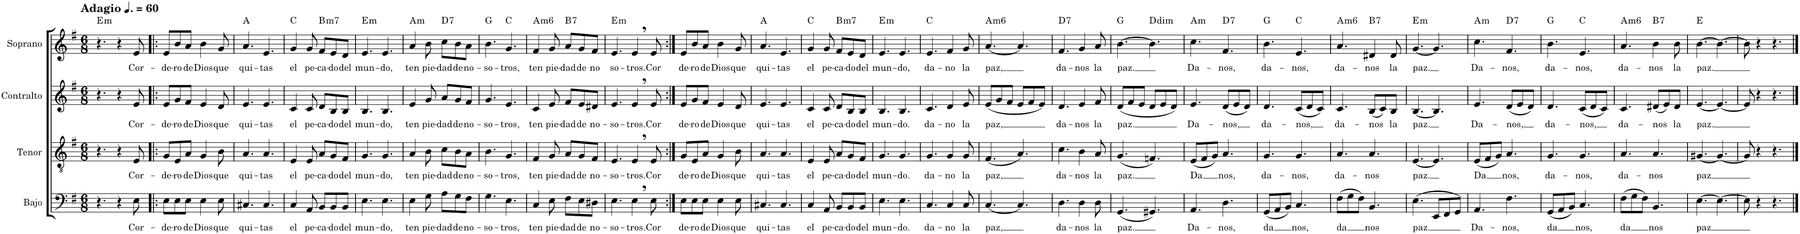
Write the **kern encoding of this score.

**kern	**text	**kern	**text	**kern	**text	**kern	**text	**harte
*part4	*part4	*part3	*part3	*part2	*part2	*part1	*part1	*part1
*staff4	*staff4	*staff3	*staff3	*staff2	*staff2	*staff1	*staff1	*
*I"Bajo	*	*I"Tenor	*	*I"Contralto	*	*I"Soprano	*	*
*I'B.	*	*I'T.	*	*I'C.	*	*I'S.	*	*
*clefF4	*	*clefGv2	*	*clefG2	*	*clefG2	*	*
*k[f#]	*	*k[f#]	*	*k[f#]	*	*k[f#]	*	*
*M6/8	*	*M6/8	*	*M6/8	*	*M6/8	*	*
*MM90	*	*MM90	*	*MM90	*	*MM90	*	*
=1	=1	=1	=1	=1	=1	=1	=1	=1
!	!	!	!	!	!	!LO:TX:a:B:t=Adagio	!	!LO:H:kt=m
4.r	.	4.r	.	4.r	.	4.r	.	E:min
4r	.	4r	.	4r	.	4r	.	.
!	!LO:LY:b	!	!LO:LY:b	!	!LO:LY:b	!	!LO:LY:b	!
8E\	Cor-	8E/	Cor-	8e/	Cor-	8e/	Cor-	.
=2!|:	=2!|:	=2!|:	=2!|:	=2!|:	=2!|:	=2!|:	=2!|:	=2!|:
!	!LO:LY:b	!	!LO:LY:b	!	!LO:LY:b	!	!LO:LY:b	!
8E\L	-de-	8G/L	-de-	8e/L	-de-	8e/L	-de-	.
!	!LO:LY:b	!	!LO:LY:b	!	!LO:LY:b	!	!LO:LY:b	!
8E\	-ro	8E/	-ro	8g/	-ro	8b/	-ro	.
!	!LO:LY:b	!	!LO:LY:b	!	!LO:LY:b	!	!LO:LY:b	!
8E\J	de	8A/J	de	8f#/J	de	8a/J	de	.
!	!LO:LY:b	!	!LO:LY:b	!	!LO:LY:b	!	!LO:LY:b	!
4E\	Dios	4G/	Dios	4e/	Dios	4b\	Dios	.
!	!LO:LY:b	!	!LO:LY:b	!	!LO:LY:b	!	!LO:LY:b	!
8E\	que	8B\	que	8d/	que	8g/	que	.
=3	=3	=3	=3	=3	=3	=3	=3	=3
!	!LO:LY:b	!	!LO:LY:b	!	!LO:LY:b	!	!LO:LY:b	!
4.C#X/	qui-	4.A/	qui-	4.e/	qui-	4.a/	qui-	A:maj
!	!LO:LY:b	!	!LO:LY:b	!	!LO:LY:b	!	!LO:LY:b	!
4.C#/	-tas	4.A/	-tas	4.e/	-tas	4.e/	-tas	.
=4	=4	=4	=4	=4	=4	=4	=4	=4
!	!LO:LY:b	!	!LO:LY:b	!	!LO:LY:b	!	!LO:LY:b	!
4C/	el	4E/	el	4c/	el	4g/	el	C:maj
!	!LO:LY:b	!	!LO:LY:b	!	!LO:LY:b	!	!LO:LY:b	!
8AA/	pe-	8E/	pe-	8c/	pe-	8g/	pe-	.
!	!LO:LY:b	!	!LO:LY:b	!	!LO:LY:b	!	!LO:LY:b	!LO:H:kt=m7
8BB/L	-ca-	8A/L	-ca-	8d/L	-ca-	8f#/L	-ca-	B:min7
!	!LO:LY:b	!	!LO:LY:b	!	!LO:LY:b	!	!LO:LY:b	!
8BB/	-do	8G/	-do	8B/	-do	8e/	-do	.
!	!LO:LY:b	!	!LO:LY:b	!	!LO:LY:b	!	!LO:LY:b	!
8BB/J	del	8F#/J	del	8B/J	del	8d/J	del	.
=5	=5	=5	=5	=5	=5	=5	=5	=5
!	!LO:LY:b	!	!LO:LY:b	!	!LO:LY:b	!	!LO:LY:b	!LO:H:kt=m
4.E\	mun-	4.G/	mun-	4.B/	mun-	4.e/	mun-	E:min
!	!LO:LY:b	!	!LO:LY:b	!	!LO:LY:b	!	!LO:LY:b	!
4.E\	-do,	4.G/	-do,	4.B/	-do,	4.e/	-do,	.
=6	=6	=6	=6	=6	=6	=6	=6	=6
!	!LO:LY:b	!	!LO:LY:b	!	!LO:LY:b	!	!LO:LY:b	!LO:H:kt=m
4E\	ten	4A/	ten	4e/	ten	4a/	ten	A:min
!	!LO:LY:b	!	!LO:LY:b	!	!LO:LY:b	!	!LO:LY:b	!
8G\	pie-	8B\	pie-	8g/	pie-	8b\	pie-	.
!	!LO:LY:b	!	!LO:LY:b	!	!LO:LY:b	!	!LO:LY:b	!LO:H:kt=7
8A\L	-dad	8c\L	-dad	8a/L	-dad	8cc\L	-dad	D:7
!	!LO:LY:b	!	!LO:LY:b	!	!LO:LY:b	!	!LO:LY:b	!
8G\	de	8B\	de	8g/	de	8b\	de	.
!	!LO:LY:b	!	!LO:LY:b	!	!LO:LY:b	!	!LO:LY:b	!
8F#\J	no-	8A\J	no-	8f#/J	no-	8a\J	no-	.
=7	=7	=7	=7	=7	=7	=7	=7	=7
!	!LO:LY:b	!	!LO:LY:b	!	!LO:LY:b	!	!LO:LY:b	!
4.G\	-so-	4.B\	-so-	4.g/	-so-	4.b\	-so-	G:maj
!	!LO:LY:b	!	!LO:LY:b	!	!LO:LY:b	!	!LO:LY:b	!
4.E\	-tros,	4.G/	-tros,	4.e/	-tros,	4.g/	-tros,	C:maj
=8	=8	=8	=8	=8	=8	=8	=8	=8
!	!LO:LY:b	!	!LO:LY:b	!	!LO:LY:b	!	!LO:LY:b	!LO:H:kt=m6
4C/	ten	4F#/	ten	4c/	ten	4f#/	ten	A:min6
!	!LO:LY:b	!	!LO:LY:b	!	!LO:LY:b	!	!LO:LY:b	!
8E\	pie-	8G/	pie-	8e/	pie-	8g/	pie-	.
!	!LO:LY:b	!	!LO:LY:b	!	!LO:LY:b	!	!LO:LY:b	!LO:H:kt=7
8F#\L	-dad	8A/L	-dad	8f#/L	-dad	8a/L	-dad	B:7
!	!LO:LY:b	!	!LO:LY:b	!	!LO:LY:b	!	!LO:LY:b	!
8E\	de	8G/	de	8e/	de	8g/	de	.
!	!LO:LY:b	!	!LO:LY:b	!	!LO:LY:b	!	!LO:LY:b	!
8D#X\J	no-	8F#/J	no-	8d#X/J	no-	8f#/J	no	.
=9	=9	=9	=9	=9	=9	=9	=9	=9
!	!LO:LY:b	!	!LO:LY:b	!	!LO:LY:b	!	!LO:LY:b	!LO:H:kt=m
4.E\	-so-	4.E/	-so-	4.e/	-so-	4.e/	-so-	E:min
!	!LO:LY:b	!	!LO:LY:b	!	!LO:LY:b	!	!LO:LY:b	!
4E,\	-tros.	4E,/	-tros.	4e,/	-tros.	4e,/	-tros.	.
!	!LO:LY:b	!	!LO:LY:b	!	!LO:LY:b	!	!LO:LY:b	!
8E\	Cor	8E/	Cor	8e/	Cor	8e/	Cor	.
=10:|!	=10:|!	=10:|!	=10:|!	=10:|!	=10:|!	=10:|!	=10:|!	=10:|!
!	!LO:LY:b	!	!LO:LY:b	!	!LO:LY:b	!	!LO:LY:b	!
8E\L	-de-	8G/L	-de-	8e/L	-de-	8e/L	-de-	.
!	!LO:LY:b	!	!LO:LY:b	!	!LO:LY:b	!	!LO:LY:b	!
8E\	-ro	8E/	-ro	8g/	-ro	8b/	-ro	.
!	!LO:LY:b	!	!LO:LY:b	!	!LO:LY:b	!	!LO:LY:b	!
8E\J	de	8A/J	de	8f#/J	de	8a/J	de	.
!	!LO:LY:b	!	!LO:LY:b	!	!LO:LY:b	!	!LO:LY:b	!
4E\	Dios	4G/	Dios	4e/	Dios	4b\	Dios	.
!	!LO:LY:b	!	!LO:LY:b	!	!LO:LY:b	!	!LO:LY:b	!
8E\	que	8B\	que	8d/	que	8g/	que	.
=11	=11	=11	=11	=11	=11	=11	=11	=11
!	!LO:LY:b	!	!LO:LY:b	!	!LO:LY:b	!	!LO:LY:b	!
4.C#X/	qui-	4.A/	qui-	4.e/	qui-	4.a/	qui-	A:maj
!	!LO:LY:b	!	!LO:LY:b	!	!LO:LY:b	!	!LO:LY:b	!
4.C#/	-tas	4.A/	-tas	4.e/	-tas	4.e/	-tas	.
=12	=12	=12	=12	=12	=12	=12	=12	=12
!	!LO:LY:b	!	!LO:LY:b	!	!LO:LY:b	!	!LO:LY:b	!
4C/	el	4E/	el	4c/	el	4g/	el	C:maj
!	!LO:LY:b	!	!LO:LY:b	!	!LO:LY:b	!	!LO:LY:b	!
8AA/	pe-	8E/	pe-	8c/	pe-	8g/	pe-	.
!	!LO:LY:b	!	!LO:LY:b	!	!LO:LY:b	!	!LO:LY:b	!LO:H:kt=m7
8BB/L	-ca-	8A/L	-ca-	8d/L	-ca-	8f#/L	-ca-	B:min7
!	!LO:LY:b	!	!LO:LY:b	!	!LO:LY:b	!	!LO:LY:b	!
8BB/	-do	8G/	-do	8B/	-do	8e/	-do	.
!	!LO:LY:b	!	!LO:LY:b	!	!LO:LY:b	!	!LO:LY:b	!
8BB/J	del	8F#/J	del	8B/J	del	8d/J	del	.
=13	=13	=13	=13	=13	=13	=13	=13	=13
!	!LO:LY:b	!	!LO:LY:b	!	!LO:LY:b	!	!LO:LY:b	!LO:H:kt=m
4.E\	mun-	4.G/	mun-	4.B/	mun-	4.e/	mun-	E:min
!	!LO:LY:b	!	!LO:LY:b	!	!LO:LY:b	!	!LO:LY:b	!
4.E\	-do.	4.G/	-do.	4.B/	-do.	4.e/	-do,	.
=14	=14	=14	=14	=14	=14	=14	=14	=14
!	!LO:LY:b	!	!LO:LY:b	!	!LO:LY:b	!	!LO:LY:b	!
4.C/	da-	4.G/	da-	4.c/	da-	4.e/	da-	C:maj
!	!LO:LY:b	!	!LO:LY:b	!	!LO:LY:b	!	!LO:LY:b	!
4C/	-no	4G/	-no	4d/	-no	4f#/	-no	.
!	!LO:LY:b	!	!LO:LY:b	!	!LO:LY:b	!	!LO:LY:b	!
8C/	la	8G/	la	8e/	la	8g/	la	.
=15	=15	=15	=15	=15	=15	=15	=15	=15
!	!LO:LY:b	!	!LO:LY:b	!	!LO:LY:b	!	!LO:LY:b	!LO:H:kt=m6
[4.C/	paz,	(4.F#/	paz,	(8e/L	paz,	[4.a/	paz,	A:min6
.	.	.	.	8g/	.	.	.	.
.	.	.	.	8f#/J	.	.	.	.
4.C/]	.	4.A/)	.	8e/L	.	4.a/]	.	.
.	.	.	.	8f#/	.	.	.	.
.	.	.	.	8e/J)	.	.	.	.
=16	=16	=16	=16	=16	=16	=16	=16	=16
!	!LO:LY:b	!	!LO:LY:b	!	!LO:LY:b	!	!LO:LY:b	!LO:H:kt=7
4.D\	da-	4.c\	da-	4.d/	da-	4.f#/	da-	D:7
!	!LO:LY:b	!	!LO:LY:b	!	!LO:LY:b	!	!LO:LY:b	!
4D\	-nos	4B\	-nos	4e/	-nos	4g/	-nos	.
!	!LO:LY:b	!	!LO:LY:b	!	!LO:LY:b	!	!LO:LY:b	!
8D\	la	8A/	la	8f#/	la	8a/	la	.
=17	=17	=17	=17	=17	=17	=17	=17	=17
!	!LO:LY:b	!	!LO:LY:b	!	!LO:LY:b	!	!LO:LY:b	!
(4.GG/	paz.	(4.G/	paz.	(8d/L	paz.	[4.b\	paz.	G:maj
.	.	.	.	8f#/	.	.	.	.
.	.	.	.	8e/J	.	.	.	.
!	!	!	!	!	!	!	!	!LO:H:kt=dim
4.GG#X/)	.	4.Fn/)	.	8d/L	.	4.b\]	.	D:dim
.	.	.	.	8e/	.	.	.	.
.	.	.	.	8d/J)	.	.	.	.
=18	=18	=18	=18	=18	=18	=18	=18	=18
!	!LO:LY:b	!	!LO:LY:b	!	!LO:LY:b	!	!LO:LY:b	!LO:H:kt=m
4.AA/	Da-	(8E/L	Da	4.e/	Da-	4.cc\	Da-	A:min
.	.	8F#/	.	.	.	.	.	.
.	.	8G/J)	.	.	.	.	.	.
!	!LO:LY:b	!	!LO:LY:b	!	!LO:LY:b	!	!LO:LY:b	!LO:H:kt=7
4.D\	-nos,	4.A/	nos,	(8d/L	-nos,	4.f#/	-nos,	D:7
.	.	.	.	8e/	.	.	.	.
.	.	.	.	8d/J)	.	.	.	.
=19	=19	=19	=19	=19	=19	=19	=19	=19
!	!LO:LY:b	!	!LO:LY:b	!	!LO:LY:b	!	!LO:LY:b	!
(8GG/L	da	4.G/	da-	4.d/	da-	4.b\	da-	G:maj
8AA/	.	.	.	.	.	.	.	.
8BB/J)	.	.	.	.	.	.	.	.
!	!LO:LY:b	!	!LO:LY:b	!	!LO:LY:b	!	!LO:LY:b	!
4.C/	-nos,	4.G/	-nos,	(8c/L	-nos,	4.e/	-nos,	C:maj
.	.	.	.	8d/	.	.	.	.
.	.	.	.	8c/J)	.	.	.	.
=20	=20	=20	=20	=20	=20	=20	=20	=20
!	!LO:LY:b	!	!LO:LY:b	!	!LO:LY:b	!	!LO:LY:b	!LO:H:kt=m6
(8F#\L	da	4.A/	da-	4.c/	da-	4.a/	da-	A:min6
8G\	.	.	.	.	.	.	.	.
8F#\J)	.	.	.	.	.	.	.	.
!	!LO:LY:b	!	!LO:LY:b	!	!LO:LY:b	!	!LO:LY:b	!LO:H:kt=7
4.BB/	-nos	4.A/	-nos	(8B/L	-nos	4d#X/	-nos	B:7
.	.	.	.	8c/)	.	.	.	.
!	!	!	!	!	!LO:LY:b	!	!LO:LY:b	!
.	.	.	.	8B/J	la	8d#/	la	.
=21	=21	=21	=21	=21	=21	=21	=21	=21
!	!LO:LY:b	!	!LO:LY:b	!	!LO:LY:b	!	!LO:LY:b	!LO:H:kt=m
(4.E\	paz.	[4.E/	paz.	[4.B/	paz.	[4.g/	paz.	E:min
8EE/L	.	4.E/]	.	4.B/]	.	4.g/]	.	.
8FF#/	.	.	.	.	.	.	.	.
8GG/J)	.	.	.	.	.	.	.	.
=22	=22	=22	=22	=22	=22	=22	=22	=22
!	!LO:LY:b	!	!LO:LY:b	!	!LO:LY:b	!	!LO:LY:b	!LO:H:kt=m
4.AA/	Da-	(8E/L	Da	4.e/	Da-	4.cc\	Da-	A:min
.	.	8F#/	.	.	.	.	.	.
.	.	8G/J)	.	.	.	.	.	.
!	!LO:LY:b	!	!LO:LY:b	!	!LO:LY:b	!	!LO:LY:b	!LO:H:kt=7
4.F#\	-nos,	4.A/	nos,	(8d/L	-nos,	4.f#/	-nos,	D:7
.	.	.	.	8e/	.	.	.	.
.	.	.	.	8d/J)	.	.	.	.
=23	=23	=23	=23	=23	=23	=23	=23	=23
!	!LO:LY:b	!	!LO:LY:b	!	!LO:LY:b	!	!LO:LY:b	!
(8GG/L	da	4.G/	da-	4.d/	da-	4.b\	da-	G:maj
8AA/	.	.	.	.	.	.	.	.
8BB/J)	.	.	.	.	.	.	.	.
!	!LO:LY:b	!	!LO:LY:b	!	!LO:LY:b	!	!LO:LY:b	!
4.C/	-nos,	4.G/	-nos,	(8c/L	-nos,	4.e/	-nos,	C:maj
.	.	.	.	8d/	.	.	.	.
.	.	.	.	8c/J)	.	.	.	.
=24	=24	=24	=24	=24	=24	=24	=24	=24
!	!LO:LY:b	!	!LO:LY:b	!	!LO:LY:b	!	!LO:LY:b	!LO:H:kt=m6
(8F#\L	da	4.A/	da-	4.c/	da-	4.a/	da-	A:min6
8G\	.	.	.	.	.	.	.	.
8F#\J)	.	.	.	.	.	.	.	.
!	!LO:LY:b	!	!LO:LY:b	!	!LO:LY:b	!	!LO:LY:b	!LO:H:kt=7
4.BB/	-nos	4.A/	-nos	(8d#X/L	-nos	4b\	-nos	B:7
.	.	.	.	8e/)	.	.	.	.
!	!	!	!	!	!LO:LY:b	!	!LO:LY:b	!
.	.	.	.	8d#/J	la	8b\	la	.
=25	=25	=25	=25	=25	=25	=25	=25	=25
!	!LO:LY:b	!	!LO:LY:b	!	!LO:LY:b	!	!LO:LY:b	!
[4.E\	paz	[4.G#X/	paz	[4.e/	paz.	[4.b\	paz.	E:maj
4.E\_	.	4.G#/_	.	4.e/_	.	4.b\_	.	.
=26	=26	=26	=26	=26	=26	=26	=26	=26
8E\]	.	8G#/]	.	8e/]	.	8b\]	.	.
4r	.	4r	.	4r	.	4r	.	.
4.r	.	4.r	.	4.r	.	4.r	.	.
==	==	==	==	==	==	==	==	==
*-	*-	*-	*-	*-	*-	*-	*-	*-
